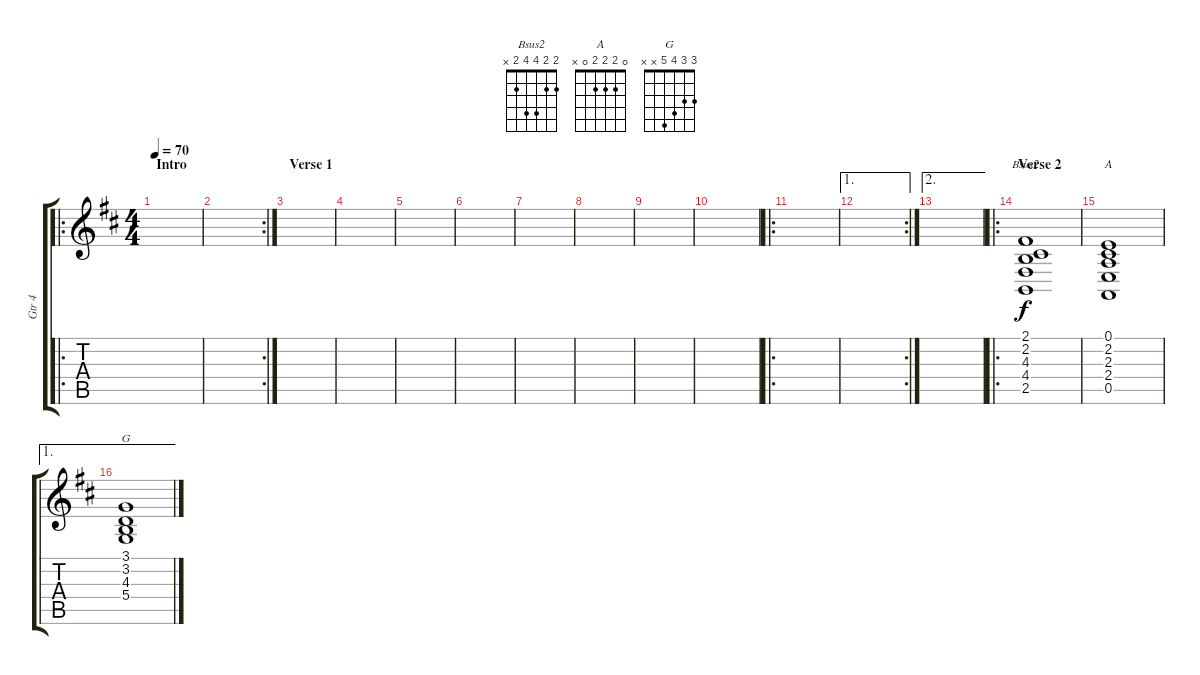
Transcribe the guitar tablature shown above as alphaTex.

\track ("Gtr 4" "Gtr 4") {instrument acousticgrandpiano}
\staff {score tabs}
\tuning (E4 B3 G3 D3 A2 E2) {hide}
\chord ("Bsus2" 2 2 4 4 2 x)
\chord ("A" 0 2 2 2 0 x)
\chord ("G" 3 3 4 5 x x)
\ro
\ts (4 4)
\section ("" "Intro")
\tempo 70
\clef g2
\ks d
|
\rc 2
|
\section ("" "Verse 1")
|
|
|
|
|
|
|
|
\ro
|
\ae 1
\rc 2
|
\ae 2
|
\ro
\section ("" "Verse 2")
(2.1 2.2 4.3 4.4 2.5).1{ch "Bsus2"} |
(0.1 2.2 2.3 2.4 0.5).1{ch "A"} |
\ae 1
(3.1 3.2 4.3 5.4).1{ch "G"}
